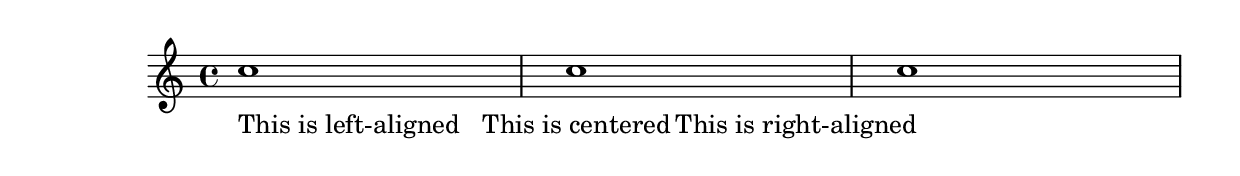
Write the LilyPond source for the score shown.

%% DO NOT EDIT this file manually; it is automatically
%% generated from LSR http://lsr.dsi.unimi.it
%% Make any changes in LSR itself, or in Documentation/snippets/new/ ,
%% and then run scripts/auxiliar/makelsr.py
%%
%% This file is in the public domain.
\version "2.17.20"

\header {
  lsrtags = "really-simple, text, vocal-music"

  texidoc = "
Horizontal alignment for lyrics can be set by overriding the
@code{self-alignment-X} property of the @code{LyricText} object.
@code{#-1} is left, @code{#0} is center and @code{#1} is right;
however, you can use @code{#LEFT}, @code{#CENTER} and @code{#RIGHT} as
well.

"
  doctitle = "Lyrics alignment"
} % begin verbatim

\layout { ragged-right = ##f }
\relative c'' {
  c1
  c1
  c1
}
\addlyrics {
  \once \override LyricText.self-alignment-X = #LEFT
  "This is left-aligned"
  \once \override LyricText.self-alignment-X = #CENTER
  "This is centered"
  \once \override LyricText.self-alignment-X = #1
  "This is right-aligned"
}
